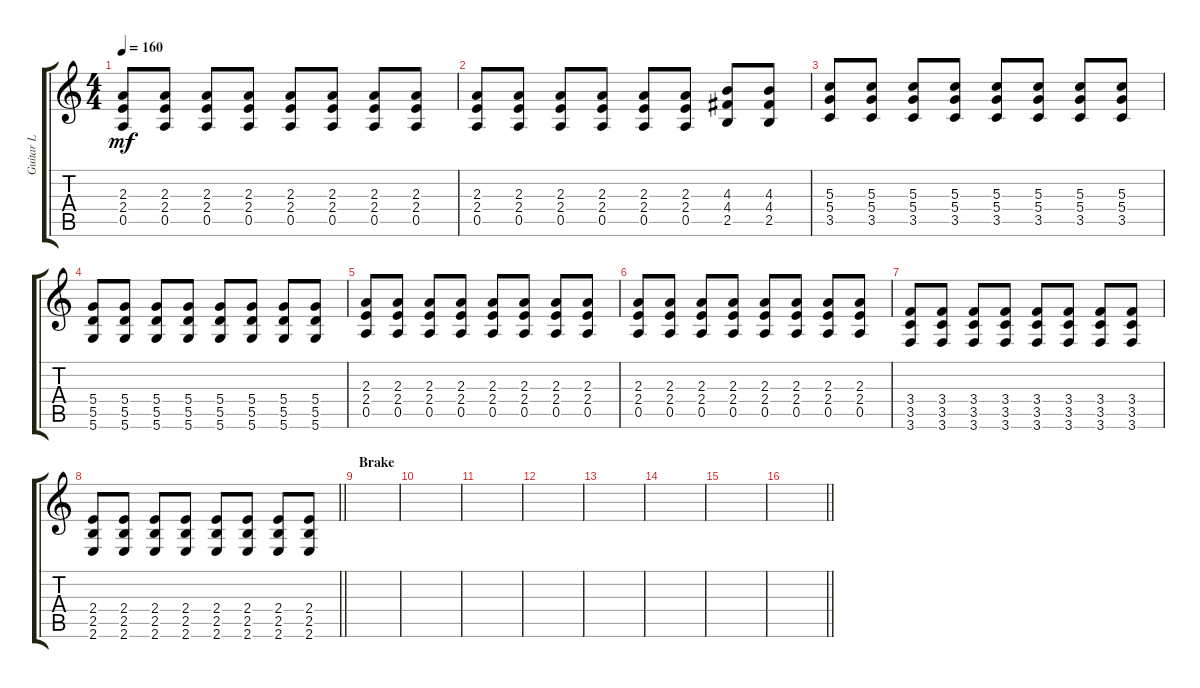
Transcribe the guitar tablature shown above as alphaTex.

\track ("Guitar L" "Guitar L") {instrument distortionguitar}
\staff {score tabs}
\tuning (E4 B3 G3 D3 A2 D2) {hide}
\ts (4 4)
\tempo 160
\clef g2
\ks c
(2.3 2.4 0.5).8{dy mf} (2.3 2.4 0.5).8 (2.3 2.4 0.5).8 (2.3 2.4 0.5).8 (2.3 2.4 0.5).8 (2.3 2.4 0.5).8 (2.3 2.4 0.5).8 (2.3 2.4 0.5).8 |
(2.3 2.4 0.5).8 (2.3 2.4 0.5).8 (2.3 2.4 0.5).8 (2.3 2.4 0.5).8 (2.3 2.4 0.5).8 (2.3 2.4 0.5).8 (4.3 4.4 2.5).8 (4.3 4.4 2.5).8 |
(5.3 5.4 3.5).8 (5.3 5.4 3.5).8 (5.3 5.4 3.5).8 (5.3 5.4 3.5).8 (5.3 5.4 3.5).8 (5.3 5.4 3.5).8 (5.3 5.4 3.5).8 (5.3 5.4 3.5).8 |
(5.4 5.5 5.6).8 (5.4 5.5 5.6).8 (5.4 5.5 5.6).8 (5.4 5.5 5.6).8 (5.4 5.5 5.6).8 (5.4 5.5 5.6).8 (5.4 5.5 5.6).8 (5.4 5.5 5.6).8 |
(2.3 2.4 0.5).8 (2.3 2.4 0.5).8 (2.3 2.4 0.5).8 (2.3 2.4 0.5).8 (2.3 2.4 0.5).8 (2.3 2.4 0.5).8 (2.3 2.4 0.5).8 (2.3 2.4 0.5).8 |
(2.3 2.4 0.5).8 (2.3 2.4 0.5).8 (2.3 2.4 0.5).8 (2.3 2.4 0.5).8 (2.3 2.4 0.5).8 (2.3 2.4 0.5).8 (2.3 2.4 0.5).8 (2.3 2.4 0.5).8 |
(3.4 3.5 3.6).8 (3.4 3.5 3.6).8 (3.4 3.5 3.6).8 (3.4 3.5 3.6).8 (3.4 3.5 3.6).8 (3.4 3.5 3.6).8 (3.4 3.5 3.6).8 (3.4 3.5 3.6).8 |
\barLineRight lightlight
(2.4 2.5 2.6).8 (2.4 2.5 2.6).8 (2.4 2.5 2.6).8 (2.4 2.5 2.6).8 (2.4 2.5 2.6).8 (2.4 2.5 2.6).8 (2.4 2.5 2.6).8 (2.4 2.5 2.6).8 |
\section ("" "Brake")
|
|
|
|
|
|
|
\barLineRight lightlight
